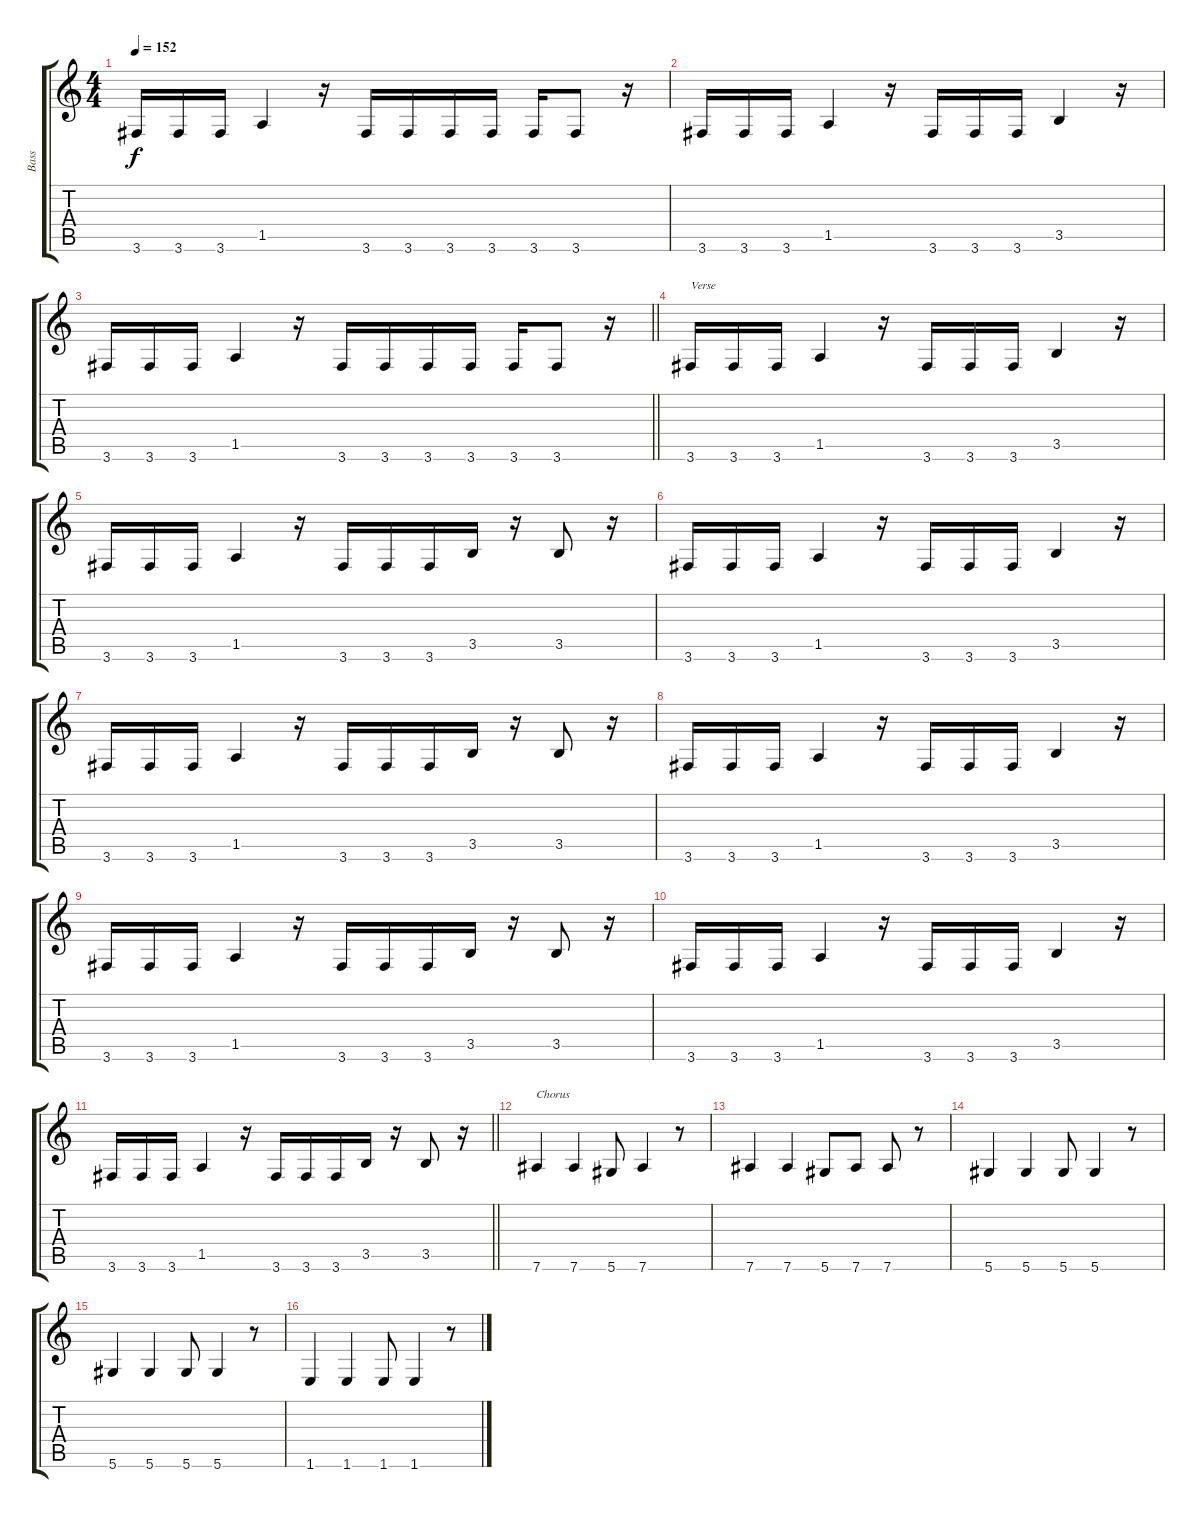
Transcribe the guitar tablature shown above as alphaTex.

\track ("Bass" "Bass") {instrument electricbassfinger}
\staff {score tabs}
\tuning (Eb4 Bb3 Gb3 Db3 Ab2 Eb2) {hide}
\ts (4 4)
\tempo 152
\clef g2
\ks c
3.6.16{dy f} 3.6.16 3.6.16 1.5.4 r.16 3.6.16 3.6.16 3.6.16 3.6.16 3.6.16 3.6.8 r.16 |
3.6.16 3.6.16 3.6.16 1.5.4 r.16 3.6.16 3.6.16 3.6.16 3.5.4 r.16 |
\barLineRight lightlight
3.6.16 3.6.16 3.6.16 1.5.4 r.16 3.6.16 3.6.16 3.6.16 3.6.16 3.6.16 3.6.8 r.16 |
3.6.16{txt "Verse"} 3.6.16 3.6.16 1.5.4 r.16 3.6.16 3.6.16 3.6.16 3.5.4 r.16 |
3.6.16 3.6.16 3.6.16 1.5.4 r.16 3.6.16 3.6.16 3.6.16 3.5.16 r.16 3.5.8 r.16 |
3.6.16 3.6.16 3.6.16 1.5.4 r.16 3.6.16 3.6.16 3.6.16 3.5.4 r.16 |
3.6.16 3.6.16 3.6.16 1.5.4 r.16 3.6.16 3.6.16 3.6.16 3.5.16 r.16 3.5.8 r.16 |
3.6.16 3.6.16 3.6.16 1.5.4 r.16 3.6.16 3.6.16 3.6.16 3.5.4 r.16 |
3.6.16 3.6.16 3.6.16 1.5.4 r.16 3.6.16 3.6.16 3.6.16 3.5.16 r.16 3.5.8 r.16 |
3.6.16 3.6.16 3.6.16 1.5.4 r.16 3.6.16 3.6.16 3.6.16 3.5.4 r.16 |
\barLineRight lightlight
3.6.16 3.6.16 3.6.16 1.5.4 r.16 3.6.16 3.6.16 3.6.16 3.5.16 r.16 3.5.8 r.16 |
7.6.4{txt "Chorus"} 7.6.4 5.6.8 7.6.4 r.8 |
7.6.4 7.6.4 5.6.8 7.6.8 7.6.8 r.8 |
5.6.4 5.6.4 5.6.8 5.6.4 r.8 |
5.6.4 5.6.4 5.6.8 5.6.4 r.8 |
1.6.4 1.6.4 1.6.8 1.6.4 r.8
